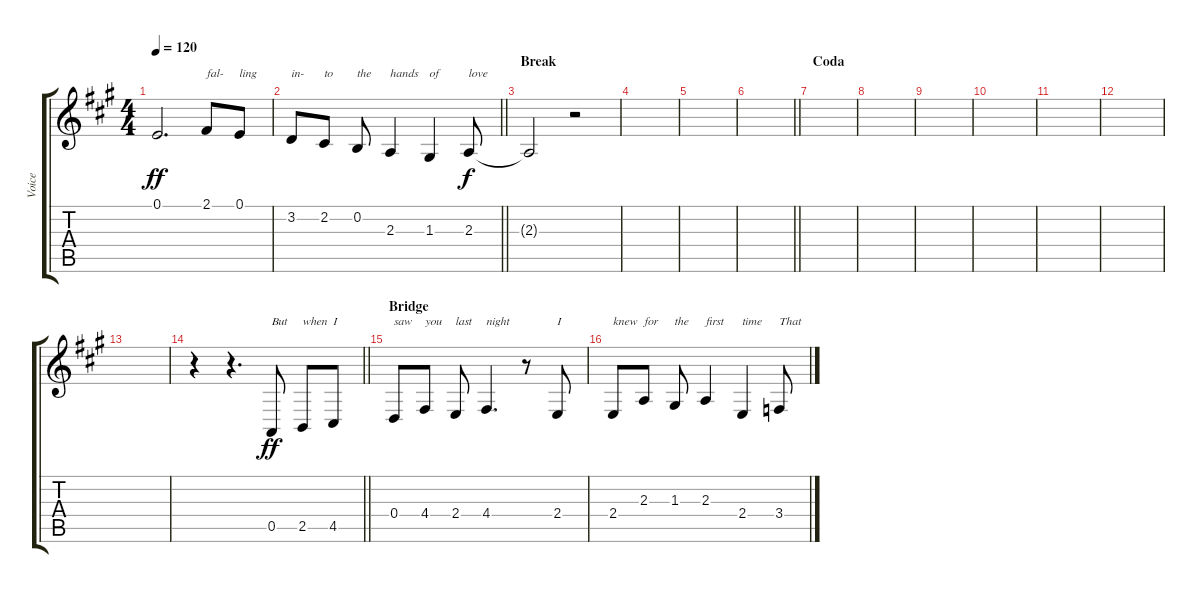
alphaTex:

\track ("Voice" "Voice") {instrument clarinet}
\staff {score tabs}
\tuning (E4 B3 G3 D3 A2 E2) {hide}
\ts (4 4)
\tempo 120
\clef g2
\ks a
0.1{t}.2{d dy ff} 2.1.8{txt "fal-"} 0.1.8{txt "ling"} |
\barLineRight lightlight
3.2.8{txt "in-"} 2.2.8{txt "to"} 0.2.8{txt "the"} 2.3.4{txt "hands"} 1.3.4{txt "of"} 2.3.8{txt "love" dy f} |
\section ("" "Break")
2.3{t}.2 r.2 |
|
|
\barLineRight lightlight
|
\section ("" "Coda")
|
|
|
|
|
|
|
\barLineRight lightlight
r.4 r.4{d} 0.5.8{txt "But" dy ff} 2.5.8{txt "when"} 4.5.8{txt "I"} |
\section ("" "Bridge")
0.4.8{txt "saw"} 4.4.8{txt "you"} 2.4.8{txt "last"} 4.4.4{d txt "night"} r.8 2.4.8{txt "I"} |
2.4.8{txt "knew"} 2.3.8{txt "for"} 1.3.8{txt "the"} 2.3.4{txt "first"} 2.4.4{txt "time"} 3.4.8{txt "That"}
